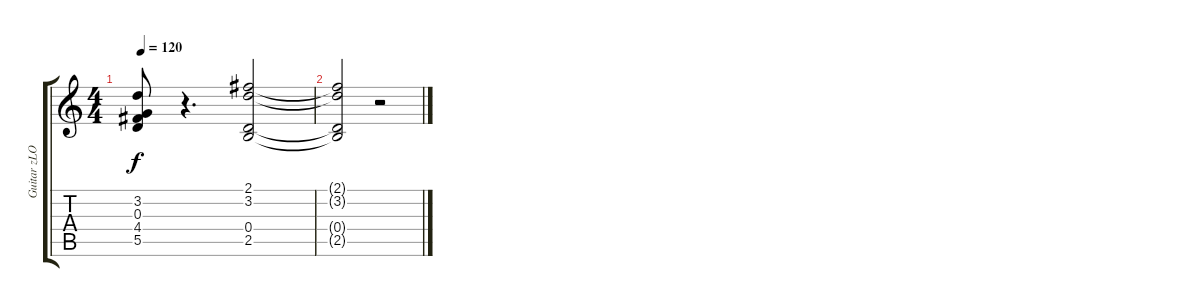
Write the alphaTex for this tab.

\track ("Guitar zLOB" "Guitar zLO") {instrument acousticguitarsteel}
\staff {score tabs}
\tuning (E4 B3 G3 D3 A2 E2) {hide}
\ts (4 4)
\tempo 120
\clef g2
\ks c
(3.2 0.3 4.4 5.5).8{dy f} r.4{d} (2.1 3.2 0.4 2.5).2 |
(2.1{t} 3.2{t} 0.4{t} 2.5{t}).2 r.2
